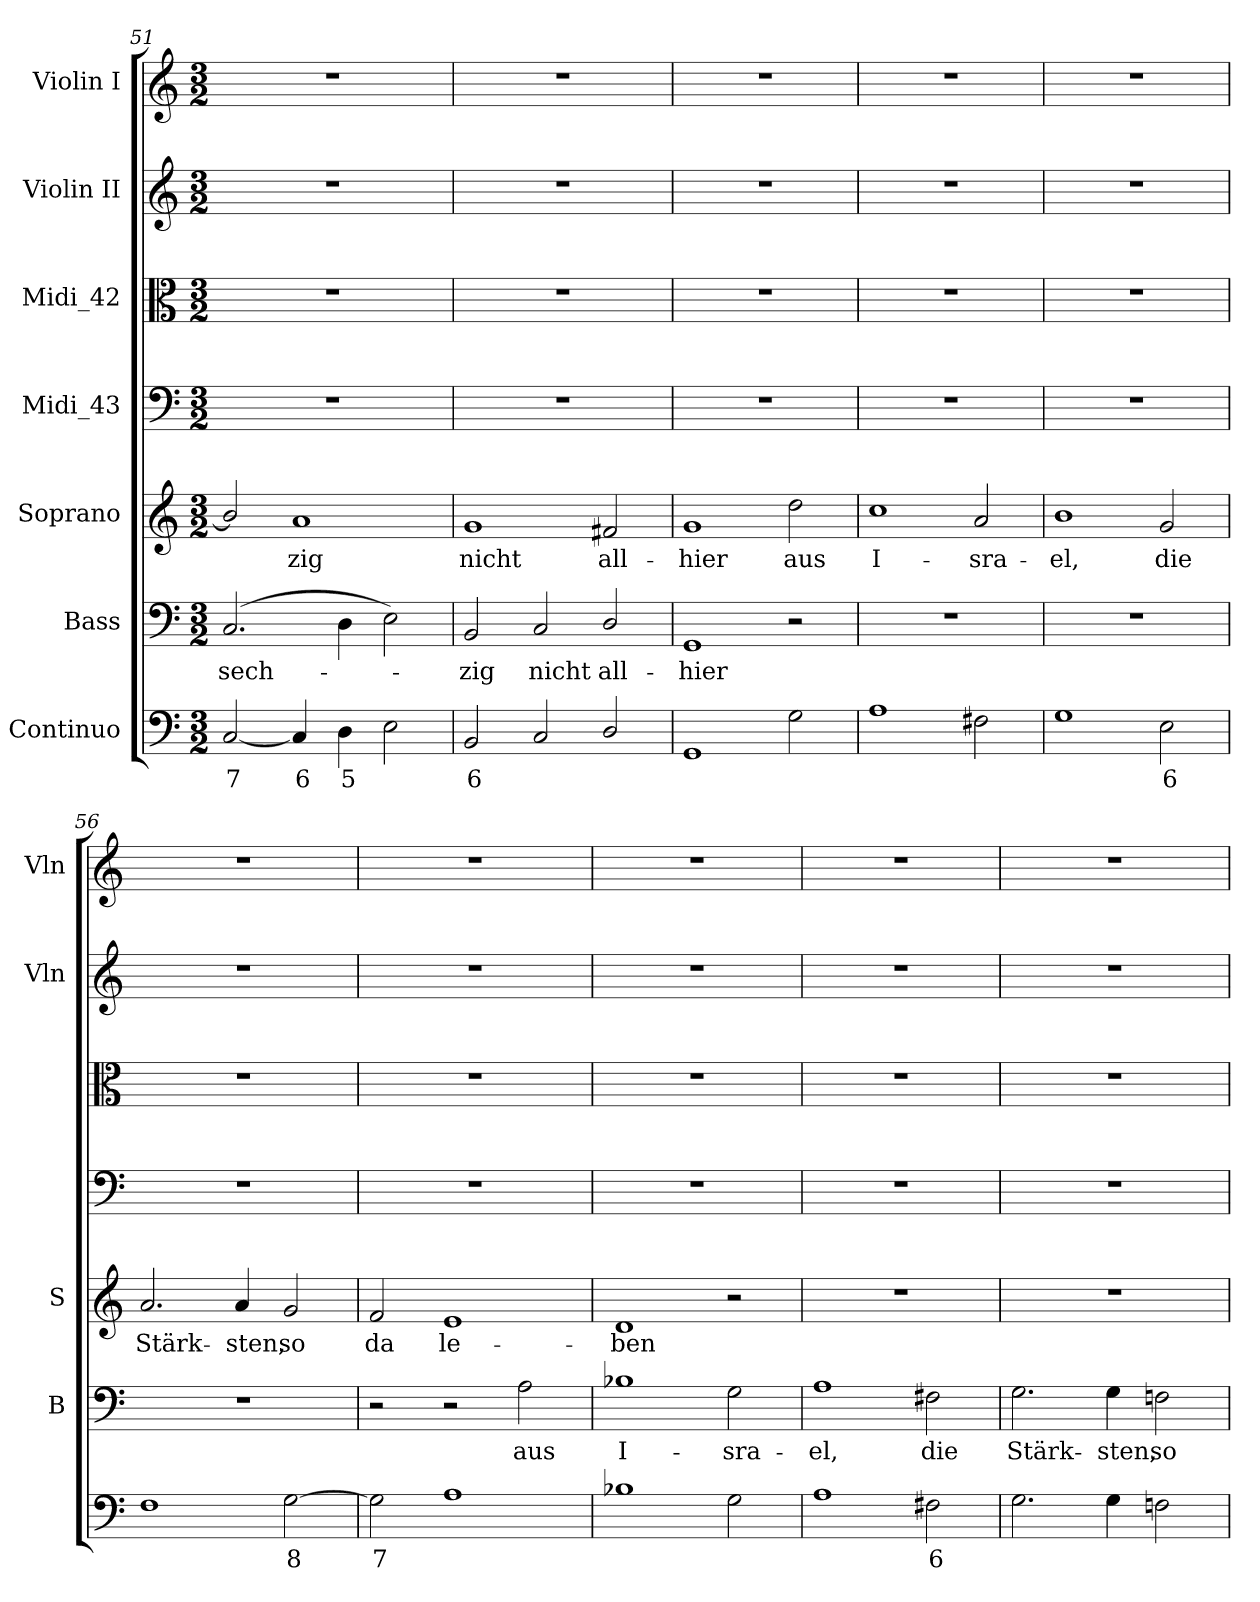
**kern	**text	**kern	**text	**kern	**text	**kern	**kern	**kern	**kern
*part7	*part7	*part6	*part6	*part5	*part5	*part4	*part3	*part2	*part1
*staff7	*staff7	*staff6	*staff6	*staff5	*staff5	*staff4	*staff3	*staff2	*staff1
*I"Continuo	*	*I"Bass	*	*I"Soprano	*	*I"Midi_43	*I"Midi_42	*I"Violin II	*I"Violin I
*	*	*I'B	*	*I'S	*	*	*	*I'Vln	*I'Vln
!!LO:LB:g=z
*clefF4	*	*clefF4	*	*clefG2	*	*clefF4	*clefC3	*clefG2	*clefG2
*k[]	*	*k[]	*	*k[]	*	*k[]	*k[]	*k[]	*k[]
*C:	*	*C:	*	*C:	*	*C:	*C:	*C:	*C:
*M3/2	*	*M3/2	*	*M3/2	*	*M3/2	*M3/2	*M3/2	*M3/2
=51	=51	=51	=51	=51	=51	=51	=51	=51	=51
!	!LO:LY:b	!	!LO:LY:b	!	!	!	!	!	!
[2C	7	(>2.C	sech-	2b/]	.	1.r	1.r	1.r	1.r
!	!LO:LY:b	!	!	!	!LO:LY:b	!	!	!	!
4C]	6	.	.	1a	zig	.	.	.	.
!	!LO:LY:b	!	!	!	!	!	!	!	!
4D	5	4D	.	.	.	.	.	.	.
2E	.	2E)	.	.	.	.	.	.	.
=52	=52	=52	=52	=52	=52	=52	=52	=52	=52
!	!LO:LY:b	!	!LO:LY:b	!	!LO:LY:b	!	!	!	!
2BB	6	2BB	zig	1g	nicht	1.r	1.r	1.r	1.r
!	!	!	!LO:LY:b	!	!	!	!	!	!
2C	.	2C	nicht	.	.	.	.	.	.
!	!	!	!LO:LY:b	!	!LO:LY:b	!	!	!	!
2D/	.	2D/	all-	2f#X	all-	.	.	.	.
=53	=53	=53	=53	=53	=53	=53	=53	=53	=53
!	!	!	!LO:LY:b	!	!LO:LY:b	!	!	!	!
1GG	.	1GG	-hier	1g	-hier	1.r	1.r	1.r	1.r
!	!	!	!	!	!LO:LY:b	!	!	!	!
2G	.	2r	.	2dd	aus	.	.	.	.
=54	=54	=54	=54	=54	=54	=54	=54	=54	=54
!	!	!LO:N:vis=1	!	!	!LO:LY:b	!	!	!	!
1A	.	1.r	.	1cc	I-	1.r	1.r	1.r	1.r
!	!	!	!	!	!LO:LY:b	!	!	!	!
2F#X	.	.	.	2a	-sra-	.	.	.	.
=55	=55	=55	=55	=55	=55	=55	=55	=55	=55
!	!	!LO:N:vis=1	!	!	!LO:LY:b	!	!	!	!
1G	.	1.r	.	1b	-el,	1.r	1.r	1.r	1.r
!	!LO:LY:b	!	!	!	!LO:LY:b	!	!	!	!
2E	6	.	.	2g	die	.	.	.	.
=56	=56	=56	=56	=56	=56	=56	=56	=56	=56
!	!	!LO:N:vis=1	!	!	!LO:LY:b	!	!	!	!
1F	.	1.r	.	2.a	Stärk-	1.r	1.r	1.r	1.r
!	!	!	!	!	!LO:LY:b	!	!	!	!
.	.	.	.	4a	-sten,	.	.	.	.
!	!LO:LY:b	!	!	!	!LO:LY:b	!	!	!	!
[2G	8	.	.	2g	so	.	.	.	.
=57	=57	=57	=57	=57	=57	=57	=57	=57	=57
!	!LO:LY:b	!	!	!	!LO:LY:b	!	!	!	!
2G]	7	2r	.	2f	da	1.r	1.r	1.r	1.r
!	!	!	!	!	!LO:LY:b	!	!	!	!
1A	.	2r	.	1e	le-	.	.	.	.
!	!	!	!LO:LY:b	!	!	!	!	!	!
.	.	2A	aus	.	.	.	.	.	.
=58	=58	=58	=58	=58	=58	=58	=58	=58	=58
!	!	!	!LO:LY:b	!	!LO:LY:b	!	!	!	!
1B-X	.	1B-X	I-	1d	-ben	1.r	1.r	1.r	1.r
!	!	!	!LO:LY:b	!	!	!	!	!	!
2G	.	2G	-sra-	2r	.	.	.	.	.
=59	=59	=59	=59	=59	=59	=59	=59	=59	=59
!	!	!	!LO:LY:b	!LO:N:vis=1	!	!	!	!	!
1A	.	1A	-el,	1.r	.	1.r	1.r	1.r	1.r
!	!LO:LY:b	!	!LO:LY:b	!	!	!	!	!	!
2F#X	6	2F#X	die	.	.	.	.	.	.
=60	=60	=60	=60	=60	=60	=60	=60	=60	=60
!	!	!	!LO:LY:b	!LO:N:vis=1	!	!	!	!	!
2.G	.	2.G	Stärk-	1.r	.	1.r	1.r	1.r	1.r
!	!	!	!LO:LY:b	!	!	!	!	!	!
4G	.	4G	-sten,	.	.	.	.	.	.
!	!	!	!LO:LY:b	!	!	!	!	!	!
2Fn	.	2Fn	so	.	.	.	.	.	.
=	=	=	=	=	=	=	=	=	=
*-	*-	*-	*-	*-	*-	*-	*-	*-	*-
